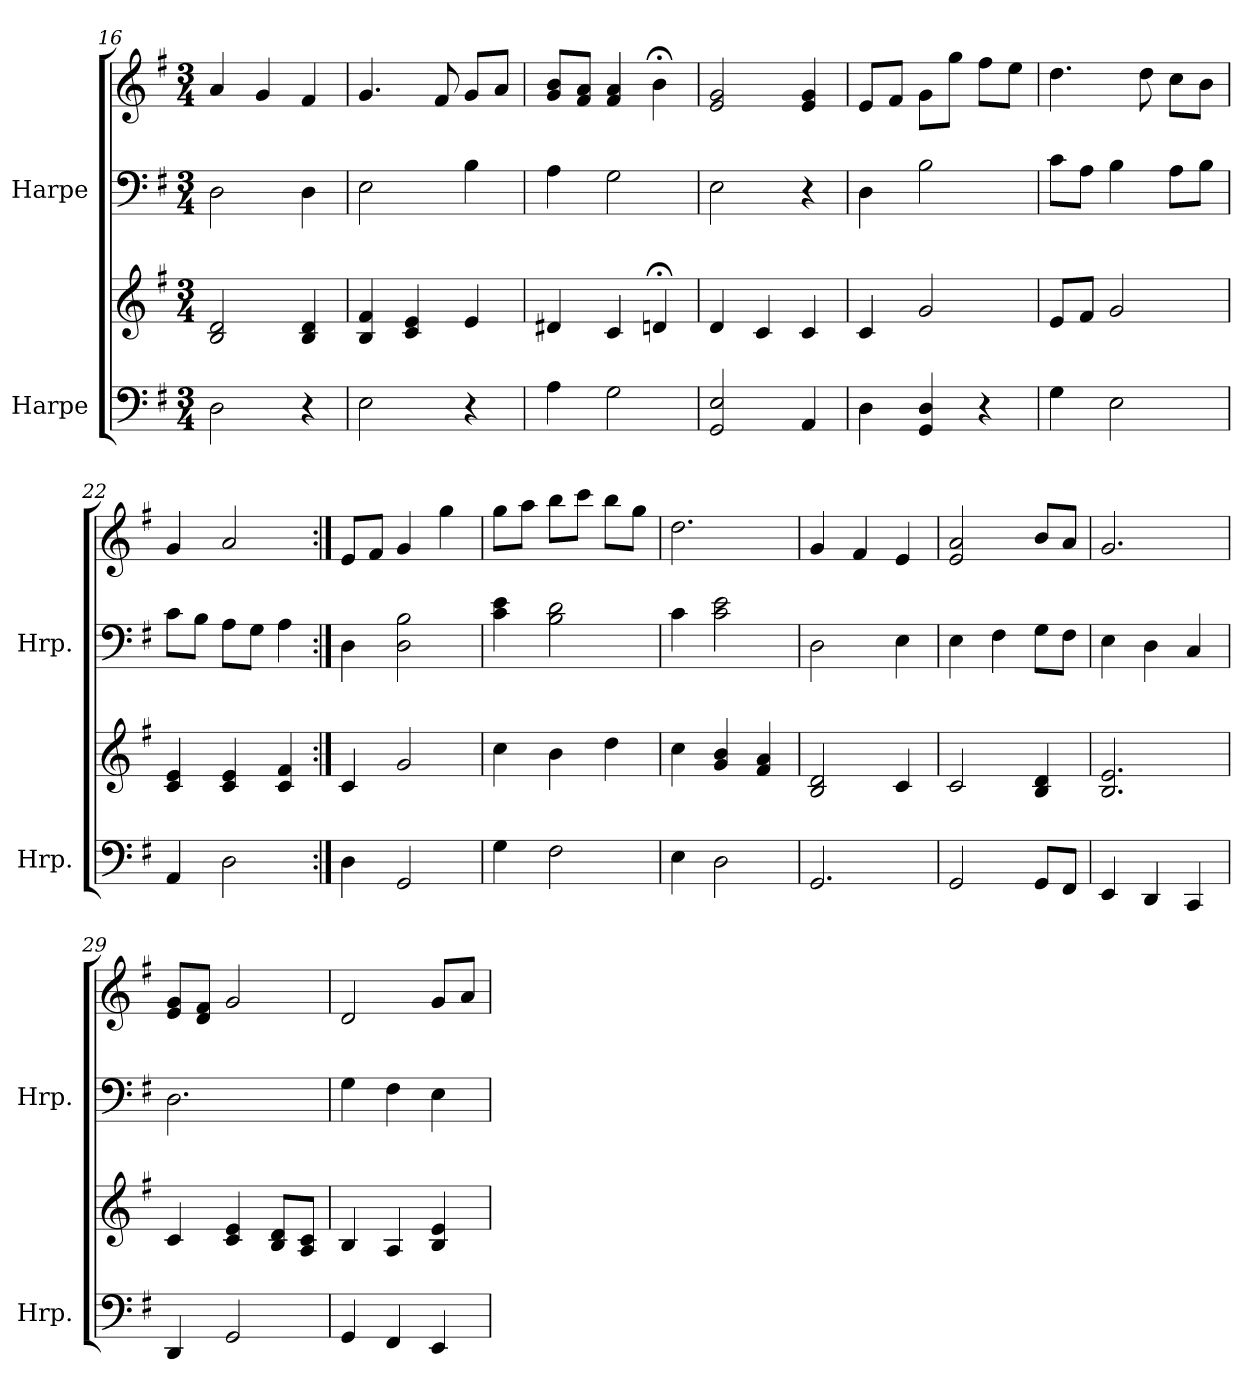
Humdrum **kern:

**kern	**kern	**kern	**kern
*part2	*part2	*part1	*part1
*staff4	*staff3	*staff2	*staff1
*I"Harpe	*	*I"Harpe	*
*I'Hrp.	*	*I'Hrp.	*
*clefF4	*clefG2	*clefF4	*clefG2
*k[f#]	*k[f#]	*k[f#]	*k[f#]
*M3/4	*M3/4	*M3/4	*M3/4
=16	=16	=16	=16
2D\	2B/ 2d/	2D\	4a/
.	.	.	4g/
4r	4B/ 4d/	4D\	4f#/
=17	=17	=17	=17
2E\	4B/ 4f#/	2E\	4.g/
.	4c/ 4e/	.	.
.	.	.	8f#/
4r	4e/	4B\	8g/L
.	.	.	8a/J
=18	=18	=18	=18
4A\	4d#X/	4A\	8g/ 8b/L
.	.	.	8f#/ 8a/J
2G\	4c/	2G\	4f#/ 4a/
.	4dn;</	.	4b;<\
=19	=19	=19	=19
2GG/ 2E/	4d/	2E\	2e/ 2g/
.	4c/	.	.
4AA/	4c/	4r	4e/ 4g/
!!LO:PB:g=z
=20	=20	=20	=20
4D\	4c/	4D\	8e/L
.	.	.	8f#/J
4GG/ 4D/	2g/	2B\	8g\L
.	.	.	8gg\J
4r	.	.	8ff#\L
.	.	.	8ee\J
=21	=21	=21	=21
4G\	8e/L	8c\L	4.dd\
.	8f#/J	8A\J	.
2E\	2g/	4B\	.
.	.	.	8dd\
.	.	8A\L	8cc\L
.	.	8B\J	8b\J
=22	=22	=22	=22
4AA/	4c/ 4e/	8c\L	4g/
.	.	8B\J	.
2D\	4c/ 4e/	8A\L	2a/
.	.	8G\J	.
.	4c/ 4f#/	4A\	.
=23:|!	=23:|!	=23:|!	=23:|!
4D\	4c/	4D\	8e/L
.	.	.	8f#/J
2GG/	2g/	2D\ 2B\	4g/
.	.	.	4gg\
=24	=24	=24	=24
4G\	4cc\	4c\ 4e\	8gg\L
.	.	.	8aa\J
2F#\	4b\	2B\ 2d\	8bb\L
.	.	.	8ccc\J
.	4dd\	.	8bb\L
.	.	.	8gg\J
=25	=25	=25	=25
4E\	4cc\	4c\	2.dd\
2D\	4g/ 4b/	2c\ 2e\	.
.	4f#/ 4a/	.	.
=26	=26	=26	=26
2.GG/	2B/ 2d/	2D\	4g/
.	.	.	4f#/
.	4c/	4E\	4e/
!!LO:LB:g=z
=27	=27	=27	=27
2GG/	2c/	4E\	2e/ 2a/
.	.	4F#\	.
8GG/L	4B/ 4d/	8G\L	8b/L
8FF#/J	.	8F#\J	8a/J
=28	=28	=28	=28
4EE/	2.B/ 2.e/	4E\	2.g/
4DD/	.	4D\	.
4CC/	.	4C/	.
=29	=29	=29	=29
4DD/	4c/	2.D\	8e/ 8g/L
.	.	.	8d/ 8f#/J
2GG/	4c/ 4e/	.	2g/
.	8B/ 8d/L	.	.
.	8A/ 8c/J	.	.
=30	=30	=30	=30
4GG/	4B/	4G\	2d/
4FF#/	4A/	4F#\	.
4EE/	4B/ 4e/	4E\	8g/L
.	.	.	8a/J
=	=	=	=
*-	*-	*-	*-
